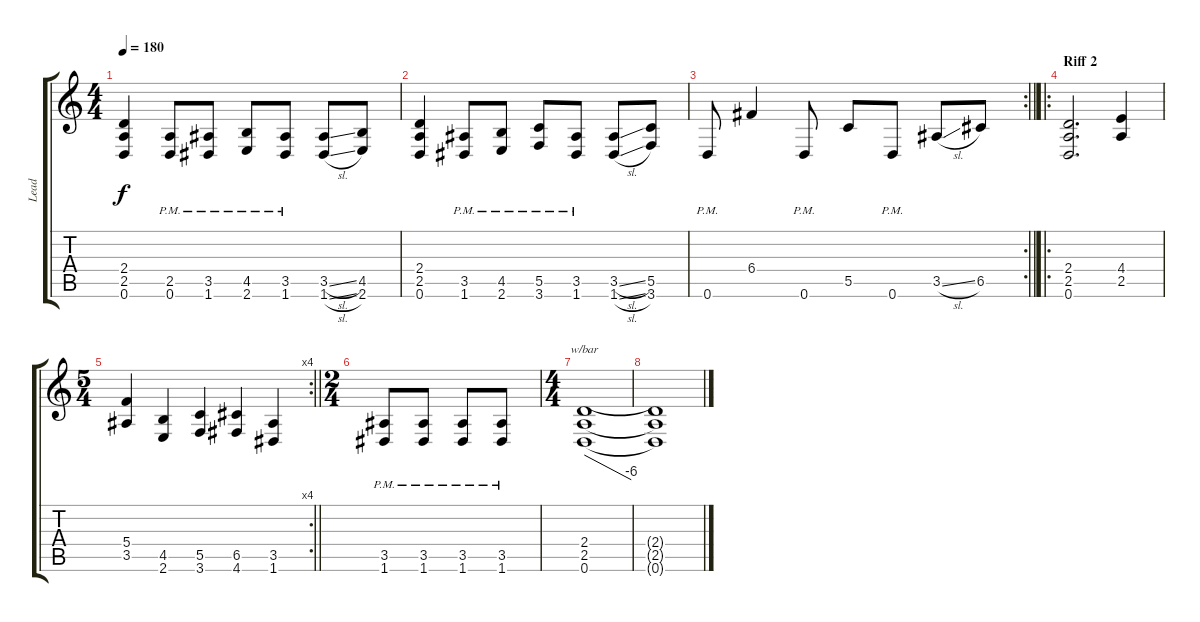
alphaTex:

\track ("Lead" "Lead") {instrument distortionguitar}
\staff {score tabs}
\tuning (D4 A3 F3 C3 G2 D2) {hide}
\ts (4 4)
\tempo 180
\clef g2
\ks c
(2.4 2.5 0.6).4{dy f} (2.5{pm} 0.6{pm}).8 (3.5{pm} 1.6{pm}).8 (4.5{pm} 2.6{pm}).8 (3.5{pm} 1.6{pm}).8 (3.5{sl} 1.6{sl}).8 (4.5 2.6).8 |
(2.4 2.5 0.6).4 (3.5{pm} 1.6{pm}).8 (4.5{pm} 2.6{pm}).8 (5.5{pm} 3.6{pm}).8 (3.5{pm} 1.6{pm}).8 (3.5{sl} 1.6{sl}).8 (5.5 3.6).8 |
\rc 2
\barLineRight lightlight
0.6{pm}.8 6.4.4 0.6{pm}.8 5.5.8 0.6{pm}.8 3.5{sl}.8 6.5.8 |
\ro
\section ("" "Riff 2")
(2.4 2.5 0.6).2{d} (4.4 2.5).4 |
\rc 4
\ts (5 4)
\barLineRight lightlight
(5.4 3.5).4 (4.5 2.6).4 (5.5 3.6).4 (6.5 4.6).4 (3.5 1.6).4 |
\ts (2 4)
(3.5{pm} 1.6{pm}).8 (3.5{pm} 1.6{pm}).8 (3.5{pm} 1.6{pm}).8 (3.5{pm} 1.6{pm}).8 |
\ts (4 4)
(2.4 2.5 0.6).1{tbe (dive default 0 0 60 -24)} |
(2.4{t} 2.5{t} 0.6{t}).1
